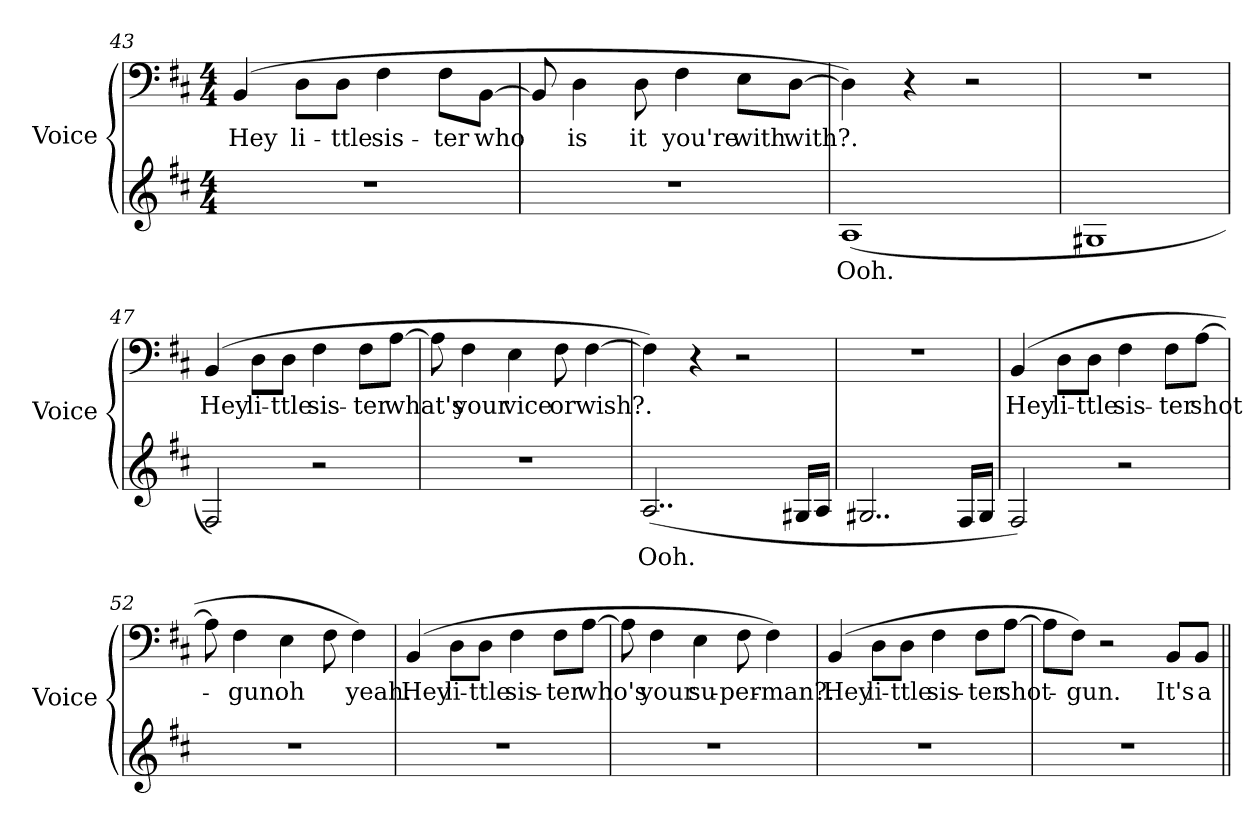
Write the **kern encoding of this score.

**kern	**text	**kern	**text
*part2	*part2	*part1	*part1
*staff2	*staff2	*staff1	*staff1
*I"Voice	*	*I"Voice	*
*I'Voice	*	*I'Voice	*
*clefG2	*	*clefF4	*
*k[f#c#]	*	*k[f#c#]	*
*b:	*	*b:	*
*M4/4	*	*M4/4	*
=43	=43	=43	=43
!	!	!	!LO:LY:b:color=#000000
1r	.	(4BBi/	Hey
!	!	!	!LO:LY:b:color=#000000
.	.	8Di\L	li-
!	!	!	!LO:LY:b:color=#000000
.	.	8Di\J	-ttle
!	!	!	!LO:LY:b:color=#000000
.	.	4F#i\	sis-
!	!	!	!LO:LY:b:color=#000000
.	.	8F#i\L	-ter
!	!	!	!LO:LY:b:color=#000000
.	.	[8BBi\J	who
=44	=44	=44	=44
1r	.	8BBi/]	.
!	!	!	!LO:LY:b:color=#000000
.	.	4Di\	is
!	!	!	!LO:LY:b:color=#000000
.	.	8Di\	it
!	!	!	!LO:LY:b:color=#000000
.	.	4F#i\	you're
!	!	!	!LO:LY:b:color=#000000
.	.	8Ei\L	with
!	!	!	!LO:LY:b:color=#000000
.	.	[8Di\J	with?.
!!LO:LB:g=z
=45	=45	=45	=45
!	!LO:LY:b:color=#000000	!	!
(1Ai	Ooh.	4Di\])	.
.	.	4r	.
.	.	2r	.
=46	=46	=46	=46
1G#Xi	.	1r	.
=47	=47	=47	=47
!	!	!	!LO:LY:b:color=#000000
2F#i/)	.	(4BBi/	Hey
!	!	!	!LO:LY:b:color=#000000
.	.	8Di\L	li-
!	!	!	!LO:LY:b:color=#000000
.	.	8Di\J	-ttle
!	!	!	!LO:LY:b:color=#000000
2r	.	4F#i\	sis-
!	!	!	!LO:LY:b:color=#000000
.	.	8F#i\L	-ter
!	!	!	!LO:LY:b:color=#000000
.	.	[8Ai\J	what's
=48	=48	=48	=48
1r	.	8Ai\]	.
!	!	!	!LO:LY:b:color=#000000
.	.	4F#i\	your
!	!	!	!LO:LY:b:color=#000000
.	.	4Ei\	vice
!	!	!	!LO:LY:b:color=#000000
.	.	8F#i\	or
!	!	!	!LO:LY:b:color=#000000
.	.	[4F#i\	wish?.
=49	=49	=49	=49
!	!LO:LY:b:color=#000000	!	!
(2..Ai/	Ooh.	4F#i\])	.
.	.	4r	.
.	.	2r	.
16G#Xi/LL	.	.	.
16Ai/JJ	.	.	.
!!LO:LB:g=z
=50	=50	=50	=50
2..G#Xi/	.	1r	.
16F#i/LL	.	.	.
16G#i/JJ	.	.	.
=51	=51	=51	=51
!	!	!	!LO:LY:b:color=#000000
2F#i/)	.	(4BBi/	Hey
!	!	!	!LO:LY:b:color=#000000
.	.	8Di\L	li-
!	!	!	!LO:LY:b:color=#000000
.	.	8Di\J	-ttle
!	!	!	!LO:LY:b:color=#000000
2r	.	4F#i\	sis-
!	!	!	!LO:LY:b:color=#000000
.	.	8F#i\L	-ter
!	!	!	!LO:LY:b:color=#000000
.	.	[8Ai\J	shot-
=52	=52	=52	=52
1r	.	8Ai\]	.
!	!	!	!LO:LY:b:color=#000000
.	.	4F#i\	-gun.
!	!	!	!LO:LY:b:color=#000000
.	.	4Ei\	oh
.	.	8F#i\	.
!	!	!	!LO:LY:b:color=#000000
.	.	4F#i\)	yeah.
=53	=53	=53	=53
!	!	!	!LO:LY:b:color=#000000
1r	.	(4BBi/	Hey
!	!	!	!LO:LY:b:color=#000000
.	.	8Di\L	li-
!	!	!	!LO:LY:b:color=#000000
.	.	8Di\J	-ttle
!	!	!	!LO:LY:b:color=#000000
.	.	4F#i\	sis-
!	!	!	!LO:LY:b:color=#000000
.	.	8F#i\L	-ter
!	!	!	!LO:LY:b:color=#000000
.	.	[8Ai\J	who's
!!LO:PB:g=z
=54	=54	=54	=54
1r	.	8Ai\]	.
!	!	!	!LO:LY:b:color=#000000
.	.	4F#i\	your
!	!	!	!LO:LY:b:color=#000000
.	.	4Ei\	su-
!	!	!	!LO:LY:b:color=#000000
.	.	8F#i\	-per-
!	!	!	!LO:LY:b:color=#000000
.	.	4F#i\)	-man?.
=55	=55	=55	=55
!	!	!	!LO:LY:b:color=#000000
1r	.	(4BBi/	Hey
!	!	!	!LO:LY:b:color=#000000
.	.	8Di\L	li-
!	!	!	!LO:LY:b:color=#000000
.	.	8Di\J	-ttle
!	!	!	!LO:LY:b:color=#000000
.	.	4F#i\	sis-
!	!	!	!LO:LY:b:color=#000000
.	.	8F#i\L	-ter
!	!	!	!LO:LY:b:color=#000000
.	.	[8Ai\J	shot-
=56	=56	=56	=56
1r	.	8Ai\L]	.
!	!	!	!LO:LY:b:color=#000000
.	.	8F#i\J)	-gun.
.	.	2r	.
!	!	!	!LO:LY:b:color=#000000
.	.	8BBi/L	It's
!	!	!	!LO:LY:b:color=#000000
.	.	8BBi/J	a
=||	=||	=||	=||
*-	*-	*-	*-
